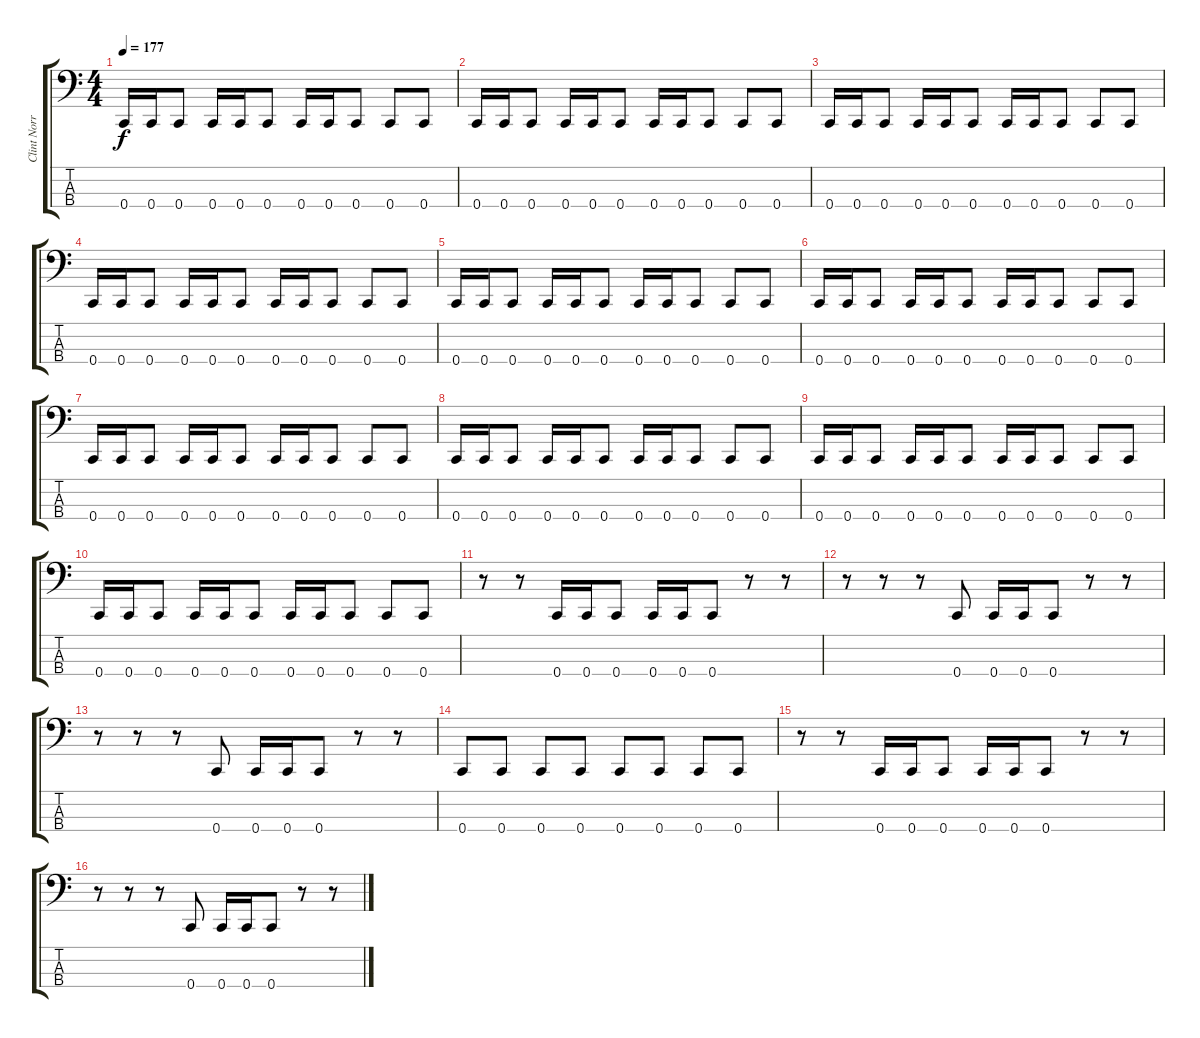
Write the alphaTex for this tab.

\track ("Clint Norris" "Clint Norr") {instrument electricbasspick}
\staff {score tabs}
\tuning (F2 C2 G1 C1) {hide}
\ts (4 4)
\tempo 177
\clef f4
\ks c
0.4.16{dy f} 0.4.16 0.4.8 0.4.16 0.4.16 0.4.8 0.4.16 0.4.16 0.4.8 0.4.8 0.4.8 |
0.4.16 0.4.16 0.4.8 0.4.16 0.4.16 0.4.8 0.4.16 0.4.16 0.4.8 0.4.8 0.4.8 |
0.4.16 0.4.16 0.4.8 0.4.16 0.4.16 0.4.8 0.4.16 0.4.16 0.4.8 0.4.8 0.4.8 |
0.4.16 0.4.16 0.4.8 0.4.16 0.4.16 0.4.8 0.4.16 0.4.16 0.4.8 0.4.8 0.4.8 |
0.4.16 0.4.16 0.4.8 0.4.16 0.4.16 0.4.8 0.4.16 0.4.16 0.4.8 0.4.8 0.4.8 |
0.4.16 0.4.16 0.4.8 0.4.16 0.4.16 0.4.8 0.4.16 0.4.16 0.4.8 0.4.8 0.4.8 |
0.4.16 0.4.16 0.4.8 0.4.16 0.4.16 0.4.8 0.4.16 0.4.16 0.4.8 0.4.8 0.4.8 |
0.4.16 0.4.16 0.4.8 0.4.16 0.4.16 0.4.8 0.4.16 0.4.16 0.4.8 0.4.8 0.4.8 |
0.4.16 0.4.16 0.4.8 0.4.16 0.4.16 0.4.8 0.4.16 0.4.16 0.4.8 0.4.8 0.4.8 |
0.4.16 0.4.16 0.4.8 0.4.16 0.4.16 0.4.8 0.4.16 0.4.16 0.4.8 0.4.8 0.4.8 |
r.8 r.8 0.4.16 0.4.16 0.4.8 0.4.16 0.4.16 0.4.8 r.8 r.8 |
r.8 r.8 r.8 0.4.8 0.4.16 0.4.16 0.4.8 r.8 r.8 |
r.8 r.8 r.8 0.4.8 0.4.16 0.4.16 0.4.8 r.8 r.8 |
0.4.8 0.4.8 0.4.8 0.4.8 0.4.8 0.4.8 0.4.8 0.4.8 |
r.8 r.8 0.4.16 0.4.16 0.4.8 0.4.16 0.4.16 0.4.8 r.8 r.8 |
r.8 r.8 r.8 0.4.8 0.4.16 0.4.16 0.4.8 r.8 r.8
